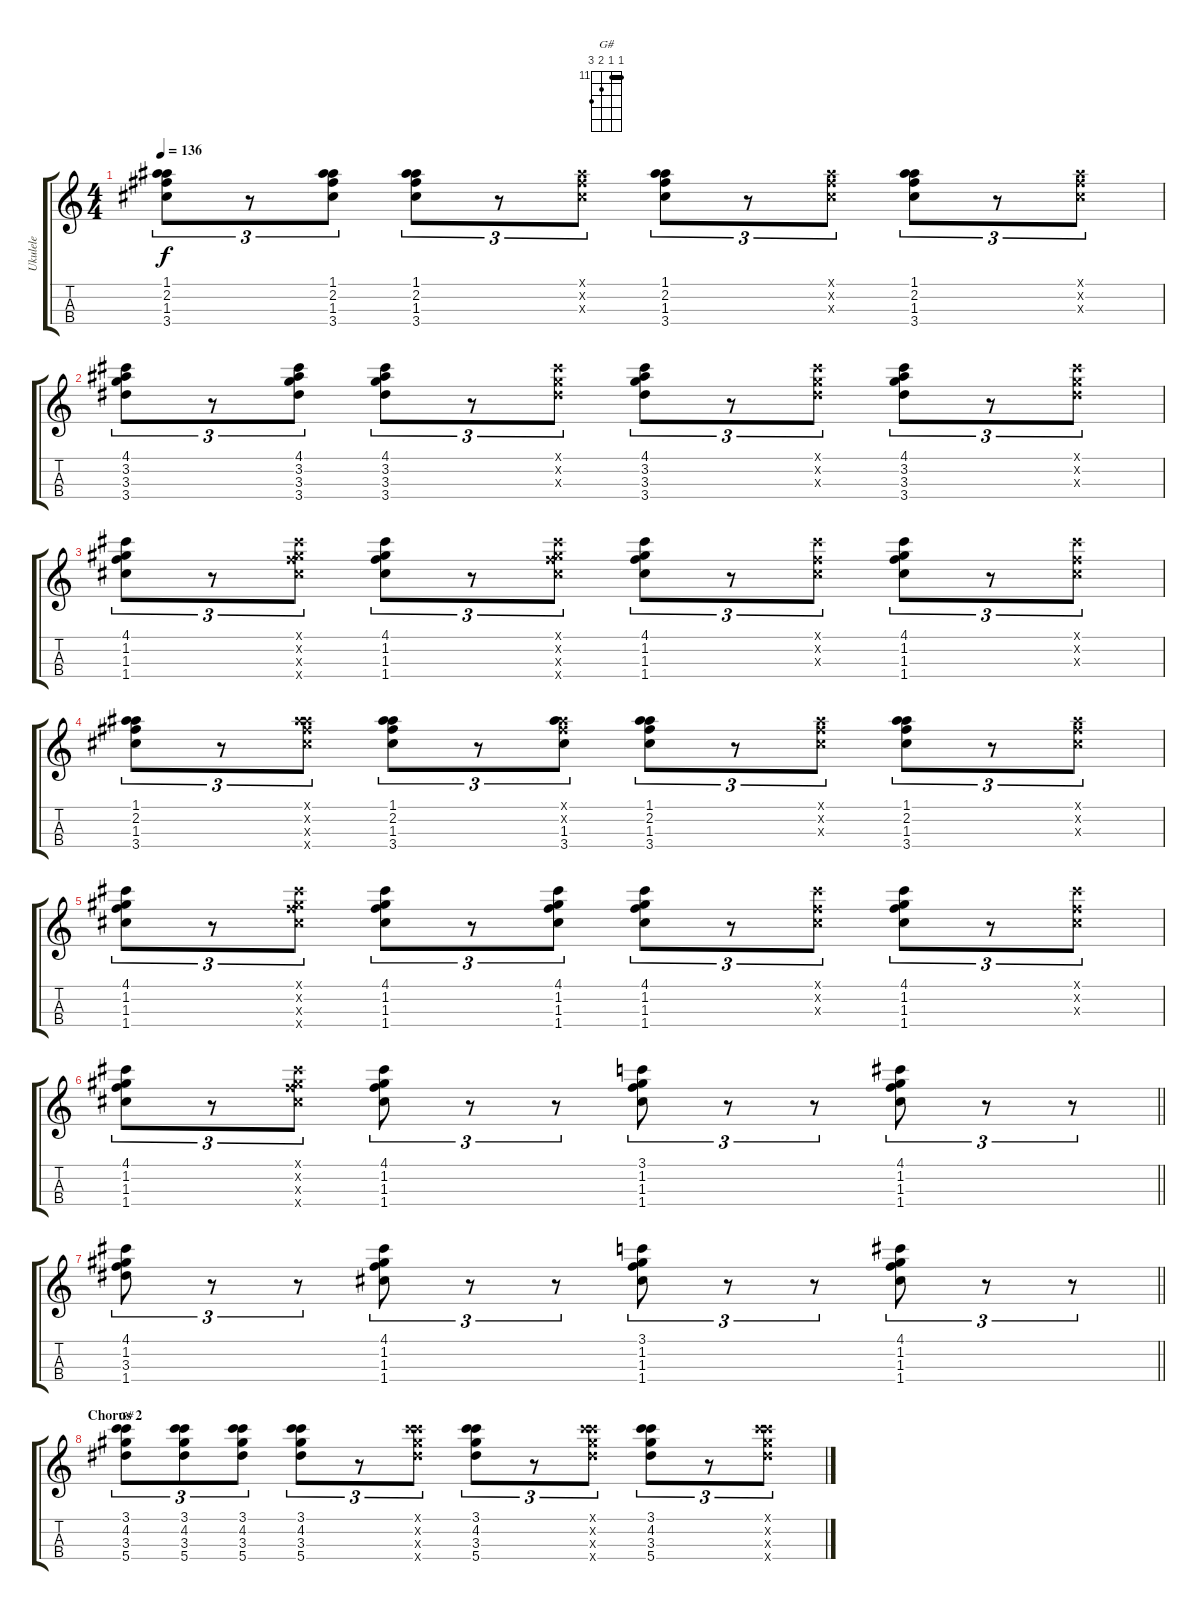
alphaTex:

\track ("Ukulele" "Ukulele") {instrument acousticguitarnylon}
\staff {score tabs}
\tuning (A4 E4 C4 G4) {hide}
\chord ("G#" 11 11 12 13) {firstfret 11 barre 11}
\ts (4 4)
\tempo 136
\clef g2
\ks c
(1.1 2.2 1.3 3.4).8{tu (3 2) dy f} r.8{tu (3 2)} (1.1 2.2 1.3 3.4).8{tu (3 2)} (1.1 2.2 1.3 3.4).8{tu (3 2)} r.8{tu (3 2)} (1.1{x} 2.2{x} 1.3{x}).8{tu (3 2)} (1.1 2.2 1.3 3.4).8{tu (3 2)} r.8{tu (3 2)} (1.1{x} 2.2{x} 1.3{x}).8{tu (3 2)} (1.1 2.2 1.3 3.4).8{tu (3 2)} r.8{tu (3 2)} (1.1{x} 2.2{x} 1.3{x}).8{tu (3 2)} |
(4.1 3.2 3.3 3.4).8{tu (3 2)} r.8{tu (3 2)} (4.1 3.2 3.3 3.4).8{tu (3 2)} (4.1 3.2 3.3 3.4).8{tu (3 2)} r.8{tu (3 2)} (4.1{x} 3.2{x} 3.3{x}).8{tu (3 2)} (4.1 3.2 3.3 3.4).8{tu (3 2)} r.8{tu (3 2)} (4.1{x} 3.2{x} 3.3{x}).8{tu (3 2)} (4.1 3.2 3.3 3.4).8{tu (3 2)} r.8{tu (3 2)} (4.1{x} 3.2{x} 3.3{x}).8{tu (3 2)} |
(4.1 1.2 1.3 1.4).8{tu (3 2)} r.8{tu (3 2)} (4.1{x} 1.2{x} 1.3{x} 1.4{x}).8{tu (3 2)} (4.1 1.2 1.3 1.4).8{tu (3 2)} r.8{tu (3 2)} (4.1{x} 1.2{x} 1.3{x} 1.4{x}).8{tu (3 2)} (4.1 1.2 1.3 1.4).8{tu (3 2)} r.8{tu (3 2)} (4.1{x} 1.2{x} 1.3{x}).8{tu (3 2)} (4.1 1.2 1.3 1.4).8{tu (3 2)} r.8{tu (3 2)} (4.1{x} 1.2{x} 1.3{x}).8{tu (3 2)} |
(1.1 2.2 1.3 3.4).8{tu (3 2)} r.8{tu (3 2)} (1.1{x} 2.2{x} 1.3{x} 3.4{x}).8{tu (3 2)} (1.1 2.2 1.3 3.4).8{tu (3 2)} r.8{tu (3 2)} (1.1{x} 2.2{x} 1.3 3.4).8{tu (3 2)} (1.1 2.2 1.3 3.4).8{tu (3 2)} r.8{tu (3 2)} (1.1{x} 2.2{x} 1.3{x}).8{tu (3 2)} (1.1 2.2 1.3 3.4).8{tu (3 2)} r.8{tu (3 2)} (1.1{x} 2.2{x} 1.3{x}).8{tu (3 2)} |
(4.1 1.2 1.3 1.4).8{tu (3 2)} r.8{tu (3 2)} (4.1{x} 1.2{x} 1.3{x} 1.4{x}).8{tu (3 2)} (4.1 1.2 1.3 1.4).8{tu (3 2)} r.8{tu (3 2)} (4.1 1.2 1.3 1.4).8{tu (3 2)} (4.1 1.2 1.3 1.4).8{tu (3 2)} r.8{tu (3 2)} (4.1{x} 1.2{x} 1.3{x}).8{tu (3 2)} (4.1 1.2 1.3 1.4).8{tu (3 2)} r.8{tu (3 2)} (4.1{x} 1.2{x} 1.3{x}).8{tu (3 2)} |
\barLineRight lightlight
(4.1 1.2 1.3 1.4).8{tu (3 2)} r.8{tu (3 2)} (4.1{x} 1.2{x} 1.3{x} 1.4{x}).8{tu (3 2)} (4.1 1.2 1.3 1.4).8{tu (3 2)} r.8{tu (3 2)} r.8{tu (3 2)} (3.1 1.2 1.3 1.4).8{tu (3 2)} r.8{tu (3 2)} r.8{tu (3 2)} (4.1 1.2 1.3 1.4).8{tu (3 2)} r.8{tu (3 2)} r.8{tu (3 2)} |
\barLineRight lightlight
(4.1 1.2 3.3 1.4).8{tu (3 2)} r.8{tu (3 2)} r.8{tu (3 2)} (4.1 1.2 1.3 1.4).8{tu (3 2)} r.8{tu (3 2)} r.8{tu (3 2)} (3.1 1.2 1.3 1.4).8{tu (3 2)} r.8{tu (3 2)} r.8{tu (3 2)} (4.1 1.2 1.3 1.4).8{tu (3 2)} r.8{tu (3 2)} r.8{tu (3 2)} |
\section ("" "Chorus 2")
(3.1 4.2 3.3 5.4).8{tu (3 2) ch "G#"} (3.1 4.2 3.3 5.4).8{tu (3 2)} (3.1 4.2 3.3 5.4).8{tu (3 2)} (3.1 4.2 3.3 5.4).8{tu (3 2)} r.8{tu (3 2)} (3.1{x} 4.2{x} 3.3{x} 5.4{x}).8{tu (3 2)} (3.1 4.2 3.3 5.4).8{tu (3 2)} r.8{tu (3 2)} (3.1{x} 4.2{x} 3.3{x} 5.4{x}).8{tu (3 2)} (3.1 4.2 3.3 5.4).8{tu (3 2)} r.8{tu (3 2)} (3.1{x} 4.2{x} 3.3{x} 5.4{x}).8{tu (3 2)}
